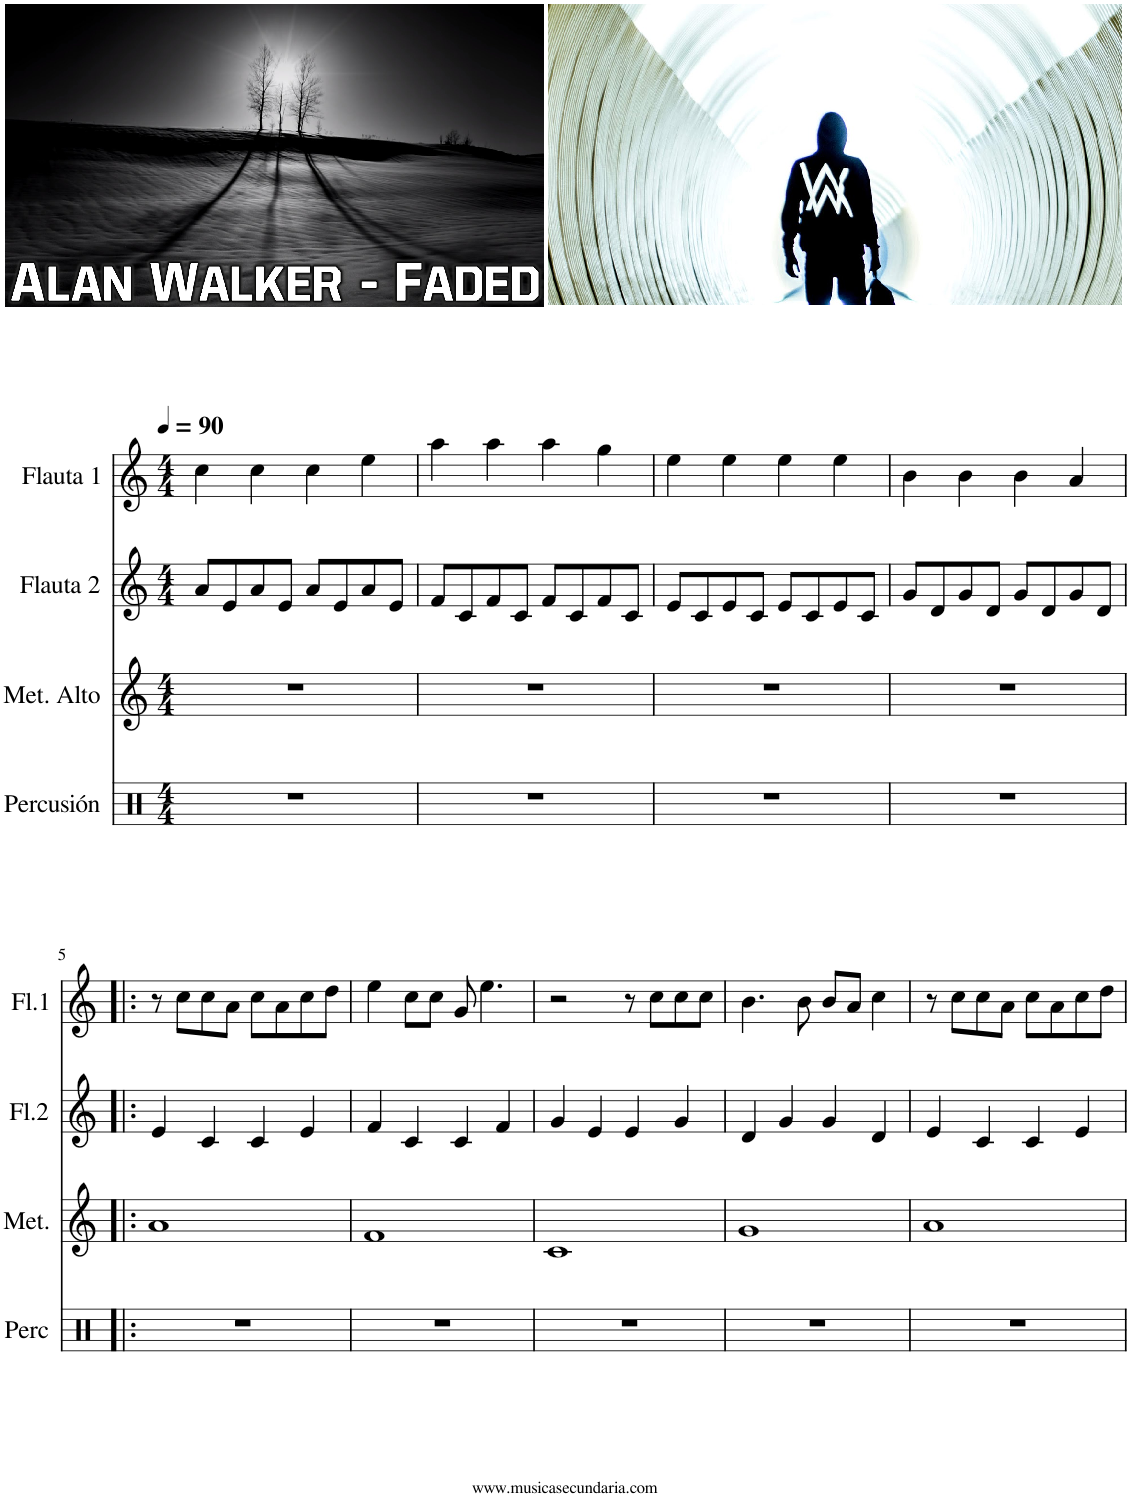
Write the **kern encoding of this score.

**kern	**kern	**kern	**kern
*part4	*part3	*part2	*part1
*staff4	*staff3	*staff2	*staff1
*I"Percusión	*I"Met. Alto	*I"Flauta 2	*I"Flauta 1
*I'Perc	*I'Met.	*I'Fl.2	*I'Fl.1
*clefX	*clefG2	*clefG2	*clefG2
*k[]	*k[]	*k[]	*k[]
*M4/4	*M4/4	*M4/4	*M4/4
*MM90	*MM90	*MM90	*MM90
=1	=1	=1	=1
1r	1r	8a/L	4cc\
.	.	8e/	.
.	.	8a/	4cc\
.	.	8e/J	.
.	.	8a/L	4cc\
.	.	8e/	.
.	.	8a/	4ee\
.	.	8e/J	.
=2	=2	=2	=2
1r	1r	8f/L	4aa\
.	.	8c/	.
.	.	8f/	4aa\
.	.	8c/J	.
.	.	8f/L	4aa\
.	.	8c/	.
.	.	8f/	4gg\
.	.	8c/J	.
=3	=3	=3	=3
1r	1r	8e/L	4ee\
.	.	8c/	.
.	.	8e/	4ee\
.	.	8c/J	.
.	.	8e/L	4ee\
.	.	8c/	.
.	.	8e/	4ee\
.	.	8c/J	.
=4	=4	=4	=4
1r	1r	8g/L	4b\
.	.	8d/	.
.	.	8g/	4b\
.	.	8d/J	.
.	.	8g/L	4b\
.	.	8d/	.
.	.	8g/	4a/
.	.	8d/J	.
!!LO:LB:g=z
=5!|:	=5!|:	=5!|:	=5!|:
1r	1a	4e/	8r
.	.	.	8cc\L
.	.	4c/	8cc\
.	.	.	8a\J
.	.	4c/	8cc\L
.	.	.	8a\
.	.	4e/	8cc\
.	.	.	8dd\J
=6	=6	=6	=6
1r	1f	4f/	4ee\
.	.	4c/	8cc\L
.	.	.	8cc\J
.	.	4c/	8g/
.	.	.	4.ee\
.	.	4f/	.
=7	=7	=7	=7
1r	1c	4g/	2r
.	.	4e/	.
.	.	4e/	8r
.	.	.	8cc\L
.	.	4g/	8cc\
.	.	.	8cc\J
=8	=8	=8	=8
1r	1g	4d/	4.b\
.	.	4g/	.
.	.	.	8b\
.	.	4g/	8b/L
.	.	.	8a/J
.	.	4d/	4cc\
=9	=9	=9	=9
1r	1a	4e/	8r
.	.	.	8cc\L
.	.	4c/	8cc\
.	.	.	8a\J
.	.	4c/	8cc\L
.	.	.	8a\
.	.	4e/	8cc\
.	.	.	8dd\J
=	=	=	=
*-	*-	*-	*-
